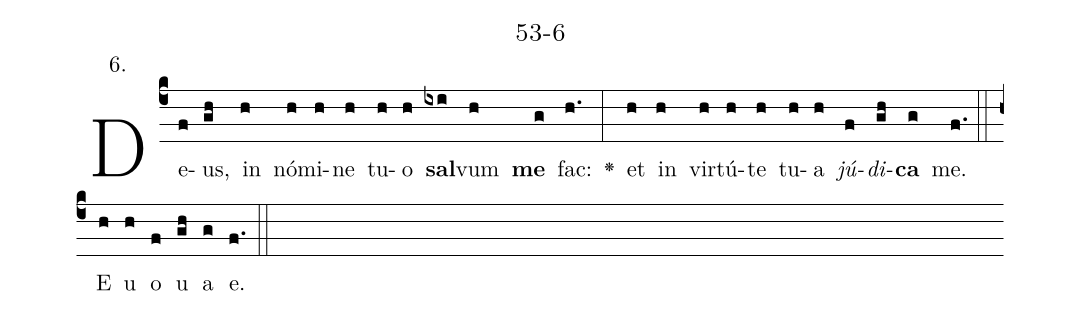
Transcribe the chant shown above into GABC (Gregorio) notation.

name: 53-6;
annotation: 6.;
%%
(c4)De(f)us,(gh) in(h) nó(h)mi(h)ne(h) tu(h)o(h) <b>sal</b>(ixi)vum(h) <b>me</b>(g) fac:(h.) <v>\greheightstar</v>(:) et(h) in(h) vir(h)tú(h)te(h) tu(h)a(h) <i>jú</i>(f)<i>di</i>(gh)<b>ca</b>(g) me.(f.) (::) E(h) u(h) o(f) u(gh) a(g) e.(f.) (::)
